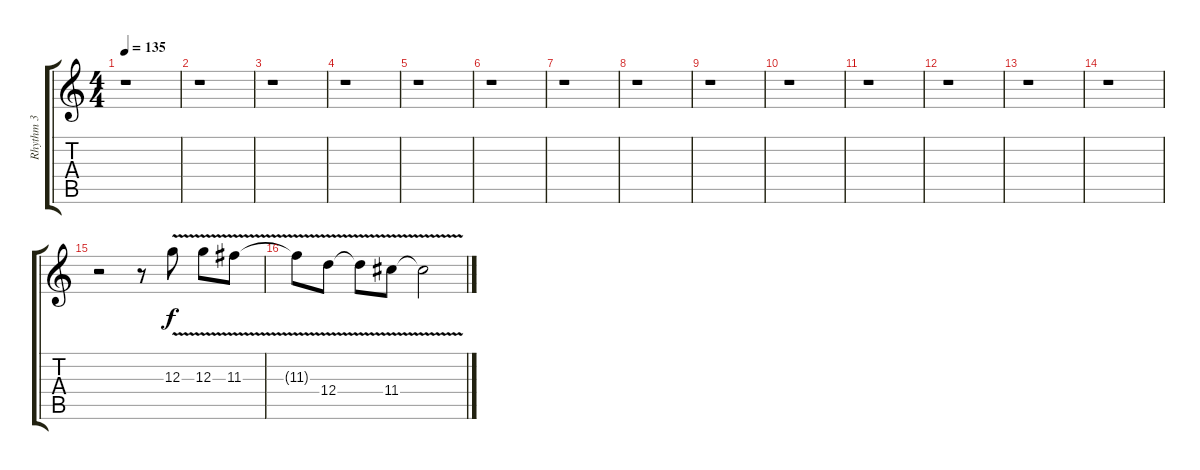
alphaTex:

\track ("Rhythm 3" "Rhythm 3") {instrument overdrivenguitar}
\staff {score tabs}
\tuning (E4 B3 G3 D3 A2 E2) {hide}
\ts (4 4)
\tempo 135
\clef g2
\ks c
r.1{dy f instrument overdrivenguitar} |
r.1 |
r.1 |
r.1 |
r.1 |
r.1 |
r.1 |
r.1 |
r.1 |
r.1 |
r.1 |
r.1 |
r.1 |
r.1 |
r.2 r.8 12.3{v}.8 12.3{v}.8 11.3{v}.8 |
11.3{t}.8 12.4{v}.8 12.4{t}.8 11.4{v}.8 11.4{t}.2
